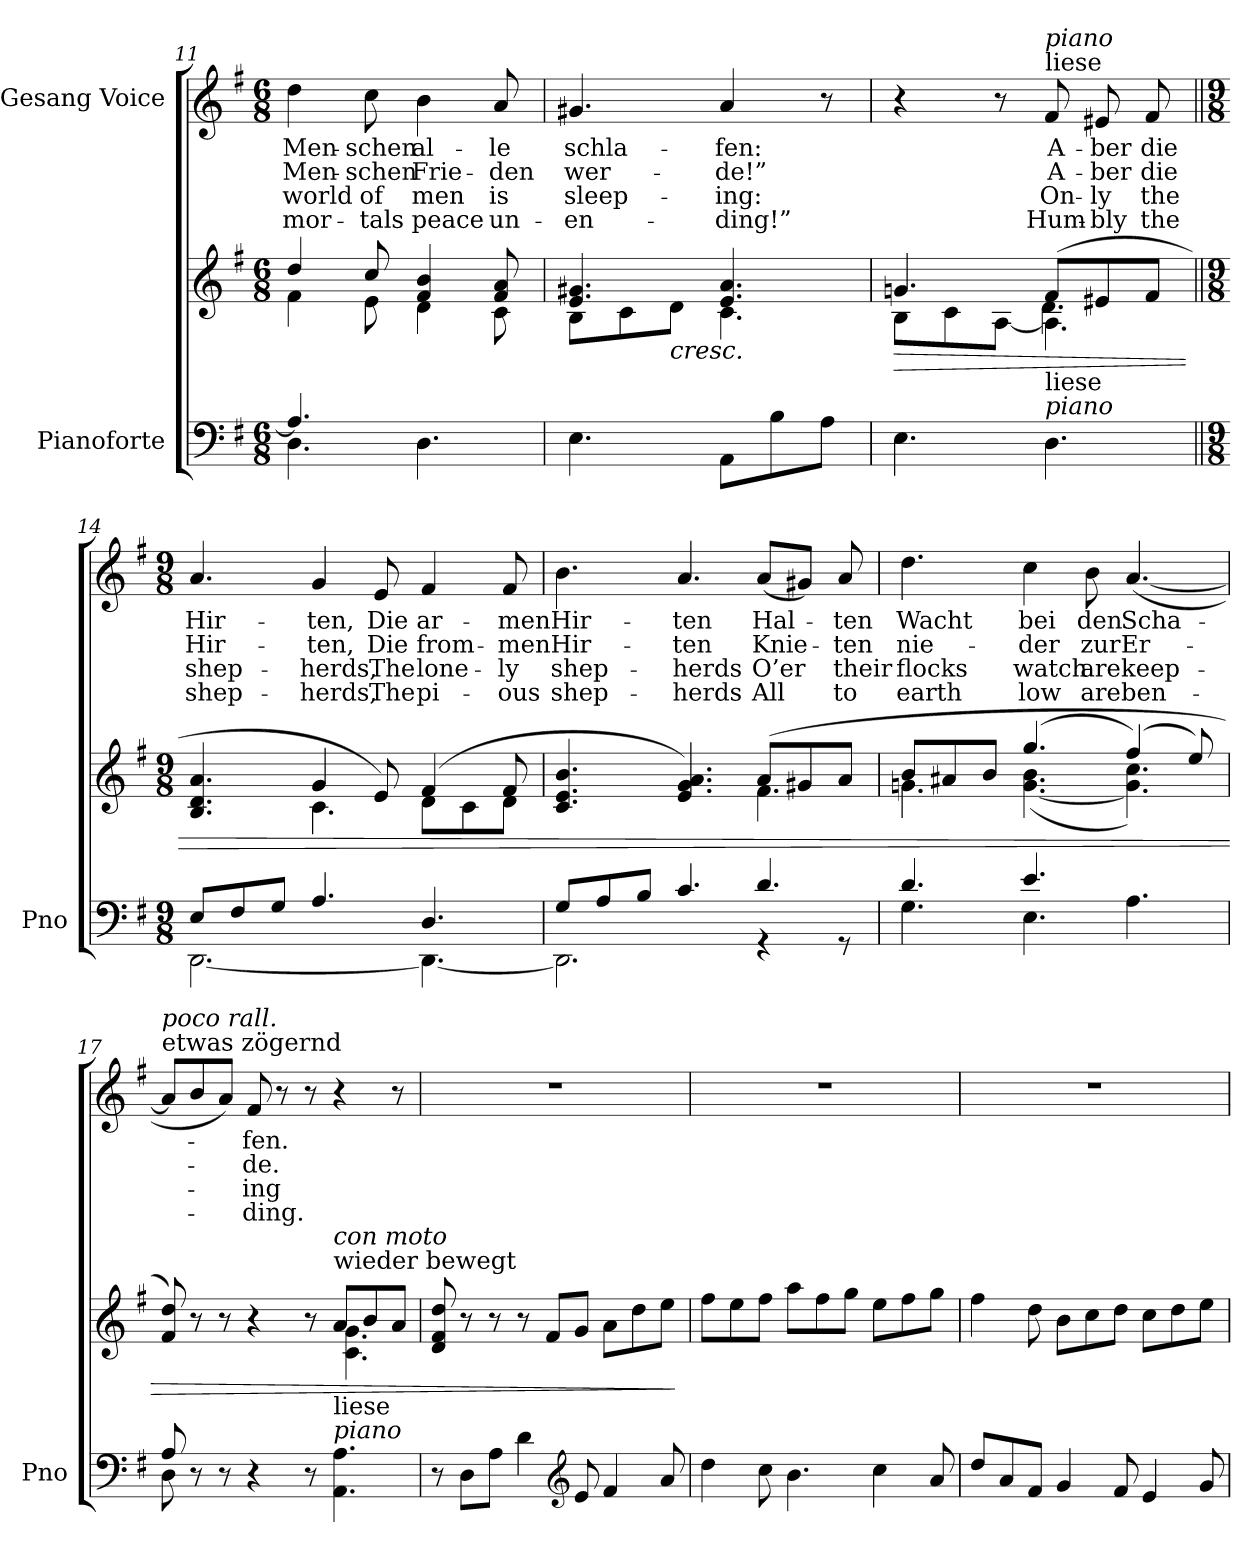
**kern	**kern	**dynam	**kern	**text	**text	**text	**text
*part2	*part2	*part2	*part1	*part1	*part1	*part1	*part1
*staff3	*staff2	*staff2/3	*staff1	*staff1	*staff1	*staff1	*staff1
*I"Pianoforte	*	*	*I"Gesang Voice	*	*	*	*
*I'Pno	*	*	*	*	*	*	*
*clefF4	*clefG2	*	*clefG2	*	*	*	*
*k[f#]	*k[f#]	*	*k[f#]	*	*	*	*
*M6/8	*M6/8	*	*M6/8	*	*	*	*
=11	=11	=11	=11	=11	=11	=11	=11
*^	*^	*	*	*	*	*	*
4.A/]	4.D\	4dd/	4f#\	.	4dd\	Men-	Men-	world	mor-
.	.	8cc/	8e\	.	8cc\	-schen	-schen	of	-tals
4.ryy	4.D\	4f#/ 4b/	4d\	.	4b\	al-	Frie-	men	peace
.	.	8f#/ 8a/	8c\	.	8a/	-le	-den	is	un-
*v	*v	*	*	*	*	*	*	*	*
=12	=12	=12	=12	=12	=12	=12	=12	=12
4.E\	4.e/ 4.g#X/	8B\L	.	4.g#X/	schla-	wer-	sleep-	-en-
.	.	8c\	.	.	.	.	.	.
!	!	!	!LO:HP:b	!	!	!	!	!
.	.	8d\J	<	.	.	.	.	.
8AA\L	4.e/ 4.a/	4.c\	.	4a/	-fen:	-de!”	-ing:	-ding!”
8B\	.	.	.	.	.	.	.	.
8A\J	.	.	.	8r	.	.	.	.
*	*v	*v	*	*	*	*	*	*
=13	=13	=13	=13	=13	=13	=13	=13
!	!	!LO:HP:b	!	!	!	!	!
*	*^	*	*	*	*	*	*
*	*	*^	*	*	*	*	*	*
4.E\	4.gn/	8B\L	4.ryy	>	4r	.	.	.	.
.	.	8c\	.	.	.	.	.	.	.
.	.	[8A\J	.	.	8r	.	.	.	.
!	!	!	!	!	!LO:TX:a:t=liese	!	!	!	!
!	!	!	!	!	!LO:TX:a:i:t=piano	!	!	!	!
!	!LO:TX:b:t=liese	!	!	!	!	!	!	!	!
!	!LO:TX:b:i:t=piano	!	!	!	!	!	!	!	!
4.D\	(8f#/L	4.A\]	4.d\	[	8f#/	A-	A-	On-	Hum-
.	8e#X/	.	.	.	8e#X/	-ber	-ber	-ly	-bly
.	8f#/J	.	.	.	8f#/	die	die	the	the
*	*v	*v	*v	*	*	*	*	*	*
=14||	=14||	=14||	=14||	=14||	=14||	=14||	=14||
*M9/8	*M9/8	*	*M9/8	*	*	*	*
*^	*^	*	*	*	*	*	*
8E/L	[2.DD\	4.B/ 4.d/ 4.a/	4.ryy	.	4.a/	Hir-	Hir-	shep-	shep-
8F#/	.	.	.	.	.	.	.	.	.
8G/J	.	.	.	.	.	.	.	.	.
4.A/	.	4g/	4.c\	.	4g/	-ten,	-ten,	-herds,	-herds,
.	.	8e/)	.	.	8e/	Die	Die	The	The
4.D/	4.DD\_	(4f#/	8d\L	.	4f#/	ar-	from-	lone-	pi-
.	.	.	8c\	.	.	.	.	.	.
.	.	8f#/	8d\J	.	8f#/	-men	-men	-ly	-ous
=15	=15	=15	=15	=15	=15	=15	=15	=15	=15
8G/L	2.DD\]	4.c/ 4.e/ 4.b/	2.ryy	.	4.b\	Hir-	Hir-	shep-	shep-
8A/	.	.	.	.	.	.	.	.	.
8B/J	.	.	.	.	.	.	.	.	.
4.c/	.	4.e/ 4.g/ 4.a/)	.	.	4.a/	-ten	-ten	-herds	-herds
4.d/	4r	(8a/L	4.f#\	.	(8a/L	Hal-	Knie-	O’er	All
.	.	8g#X/	.	.	8g#X/J)	.	.	.	.
.	8r	8a/J	.	.	8a/	-ten	-ten	their	to
=16	=16	=16	=16	=16	=16	=16	=16	=16	=16
4.d/	4.G\	8b/L	4.gn\	.	4.dd\	Wacht	nie-	flocks	earth
.	.	8a#X/	.	.	.	.	.	.	.
.	.	8b/J	.	.	.	.	.	.	.
4.e/	4.E\	(4.gg/	([4.g\ 4.b\	.	4cc\	bei	-der	watch	low
.	.	.	.	.	8b\	den	zur	are	are
4.ryy	4.A\	(4ff#/)	4.g\] 4.cc\)	.	([4.a/	Scha-	Er-	keep-	ben-
.	.	8ee/)	.	.	.	.	.	.	.
=17	=17	=17	=17	=17	=17	=17	=17	=17	=17
!	!	!	!	!	!LO:TX:a:t=etwas zögernd	!	!	!	!
!	!	!	!	!	!LO:TX:a:i:t=poco rall.	!	!	!	!
8A/	8D\	8f#/ 8dd/)	2.ryy	.	8a/L]	.	.	.	.
8r	8ryy	8r	.	.	8b/	.	.	.	.
8r	8ryy	8r	.	.	8a/J)	.	.	.	.
4r	2.ryy	4r	.	.	8f#/	-fen.	-de.	-ing	-ding.
.	.	.	.	.	8r	.	.	.	.
8r	.	8r	.	.	8r	.	.	.	.
!	!	!LO:TX:b:t=liese	!	!	!	!	!	!	!
!	!	!LO:TX:b:i:t=piano	!	!	!	!	!	!	!
!	!	!LO:TX:a:t=wieder bewegt	!	!	!	!	!	!	!
!	!	!LO:TX:a:i:t=con moto	!	!	!	!	!	!	!
4.AA\ 4.A\	.	8a/L	4.c\ 4.g\	.	4r	.	.	.	.
.	.	8b/	.	.	.	.	.	.	.
.	.	8a/J	.	.	8r	.	.	.	.
*v	*v	*	*	*	*	*	*	*	*
*	*v	*v	*	*	*	*	*	*
=18	=18	=18	=18	=18	=18	=18	=18
8r	8d/ 8f#/ 8dd/	.	8%9r	.	.	.	.
8D\L	8r	.	.	.	.	.	.
8A\J	8r	.	.	.	.	.	.
4d\	8r	.	.	.	.	.	.
.	8f#/L	.	.	.	.	.	.
*clefG2	*	*	*	*	*	*	*
8e/	8g/J	.	.	.	.	.	.
4f#/	8a\L	.	.	.	.	.	.
.	8dd\	.	.	.	.	.	.
8a/	8ee\J	.	.	.	.	.	.
.	.	]	.	.	.	.	.
=19	=19	=19	=19	=19	=19	=19	=19
4dd\	8ff#\L	.	8%9r	.	.	.	.
.	8ee\	.	.	.	.	.	.
8cc\	8ff#\J	.	.	.	.	.	.
4.b\	8aa\L	.	.	.	.	.	.
.	8ff#\	.	.	.	.	.	.
.	8gg\J	.	.	.	.	.	.
4cc\	8ee\L	.	.	.	.	.	.
.	8ff#\	.	.	.	.	.	.
8a/	8gg\J	.	.	.	.	.	.
=20	=20	=20	=20	=20	=20	=20	=20
8dd/L	4ff#\	.	8%9r	.	.	.	.
8a/	.	.	.	.	.	.	.
8f#/J	8dd\	.	.	.	.	.	.
4g/	8b\L	.	.	.	.	.	.
.	8cc\	.	.	.	.	.	.
8f#/	8dd\J	.	.	.	.	.	.
4e/	8cc\L	.	.	.	.	.	.
.	8dd\	.	.	.	.	.	.
8g/	8ee\J	.	.	.	.	.	.
=	=	=	=	=	=	=	=
*-	*-	*-	*-	*-	*-	*-	*-
